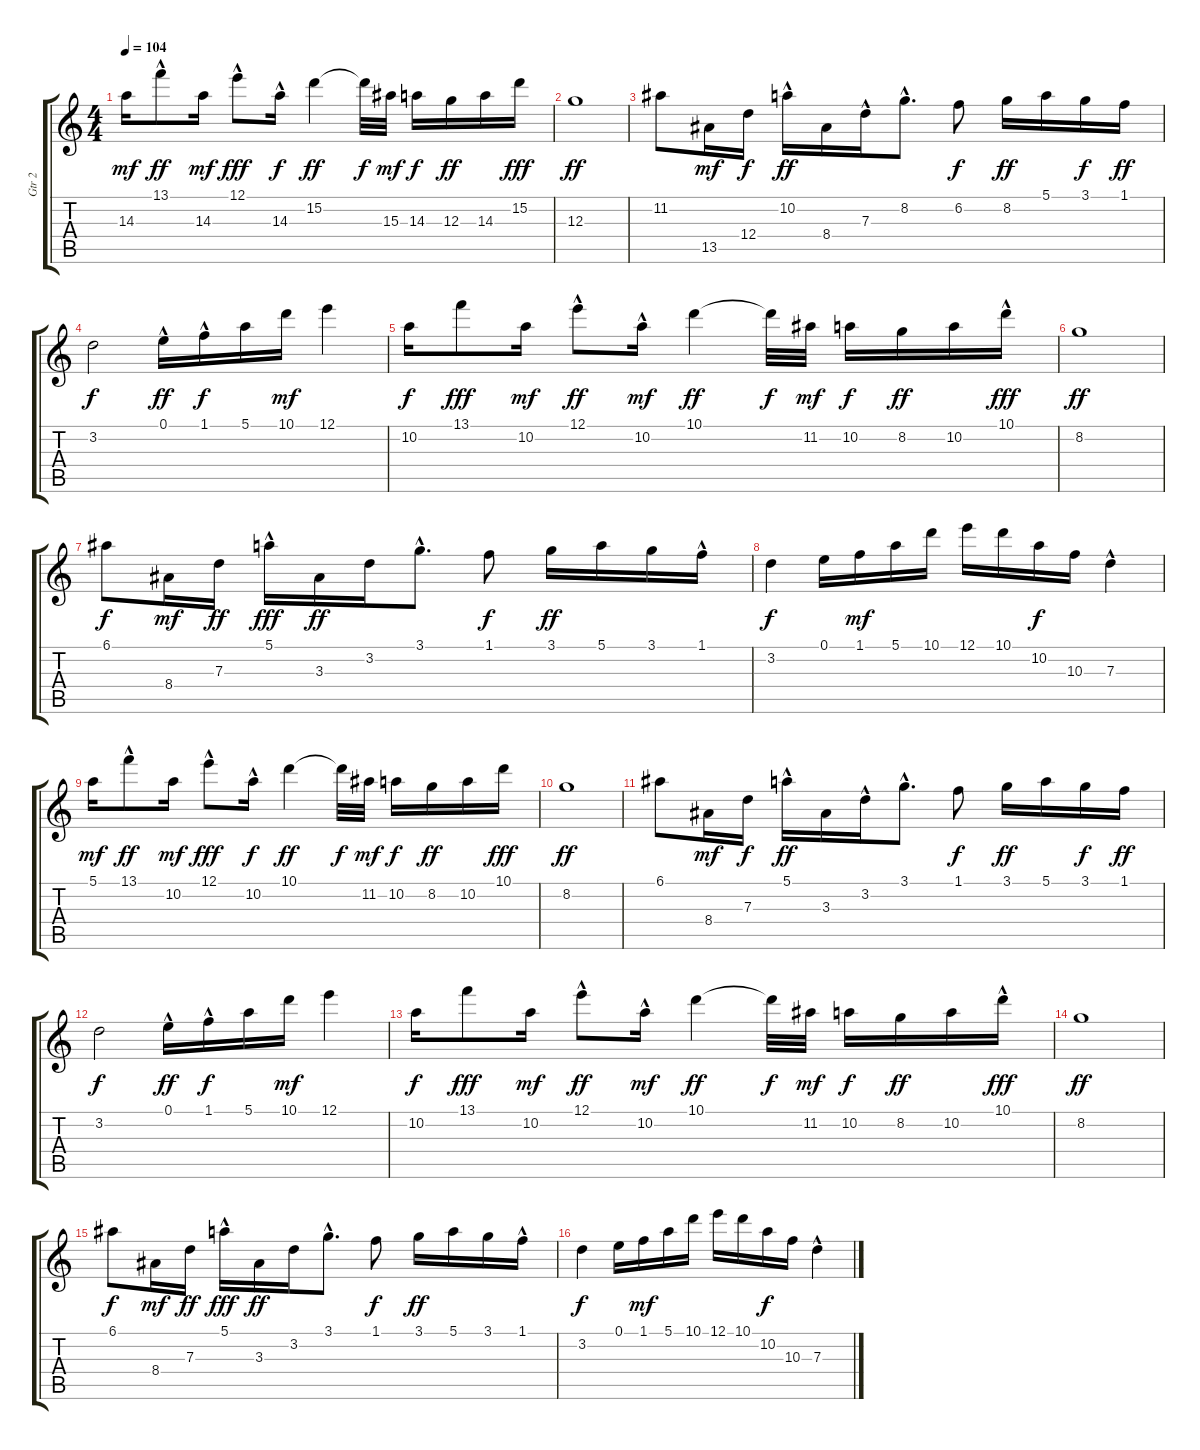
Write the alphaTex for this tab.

\track ("Gtr 2" "Gtr 2") {instrument acousticguitarsteel}
\staff {score tabs}
\tuning (E4 B3 G3 D3 A2 E2) {hide}
\ts (4 4)
\tempo 104
\clef g2
\ks c
14.3.16{dy mf instrument acousticguitarsteel} 13.1{hac}.8{dy ff} 14.3.16{dy mf} 12.1{hac}.8{dy fff} 14.3{hac}.16{dy f} 15.2.4{dy ff} 15.2{t}.32{dy f} 15.3.32{dy mf} 14.3.16{dy f} 12.3.16{dy ff} 14.3.16 15.2.16{dy fff} |
12.3.1{dy ff} |
11.2.8 13.5.16{dy mf} 12.4.16{dy f} 10.2{hac}.16{dy ff} 8.4.16 7.3{hac}.16 8.2{hac}.8{d} 6.2.8{dy f} 8.2.16{dy ff} 5.1.16 3.1.16{dy f} 1.1.16{dy ff} |
3.2.2{dy f} 0.1{hac}.16{dy ff} 1.1{hac}.16{dy f} 5.1.16 10.1.16{dy mf} 12.1.4 |
10.2.16{dy f} 13.1.8{dy fff} 10.2.16{dy mf} 12.1{hac}.8{dy ff} 10.2{hac}.16{dy mf} 10.1.4{dy ff} 10.1{t}.32{dy f} 11.2.32{dy mf} 10.2.16{dy f} 8.2.16{dy ff} 10.2.16 10.1{hac}.16{dy fff} |
8.2.1{dy ff} |
6.1.8{dy f} 8.4.16{dy mf} 7.3.16{dy ff} 5.1{hac}.16{dy fff} 3.3.16{dy ff} 3.2.16 3.1{hac}.8{d} 1.1.8{dy f} 3.1.16{dy ff} 5.1.16 3.1.16 1.1{hac}.16 |
3.2.4{dy f} 0.1.16 1.1.16{dy mf} 5.1.16 10.1.16 12.1.16 10.1.16 10.2.16{dy f} 10.3.16 7.3{hac}.4 |
5.1.16{dy mf} 13.1{hac}.8{dy ff} 10.2.16{dy mf} 12.1{hac}.8{dy fff} 10.2{hac}.16{dy f} 10.1.4{dy ff} 10.1{t}.32{dy f} 11.2.32{dy mf} 10.2.16{dy f} 8.2.16{dy ff} 10.2.16 10.1.16{dy fff} |
8.2.1{dy ff} |
6.1.8 8.4.16{dy mf} 7.3.16{dy f} 5.1{hac}.16{dy ff} 3.3.16 3.2{hac}.16 3.1{hac}.8{d} 1.1.8{dy f} 3.1.16{dy ff} 5.1.16 3.1.16{dy f} 1.1.16{dy ff} |
3.2.2{dy f} 0.1{hac}.16{dy ff} 1.1{hac}.16{dy f} 5.1.16 10.1.16{dy mf} 12.1.4 |
10.2.16{dy f} 13.1.8{dy fff} 10.2.16{dy mf} 12.1{hac}.8{dy ff} 10.2{hac}.16{dy mf} 10.1.4{dy ff} 10.1{t}.32{dy f} 11.2.32{dy mf} 10.2.16{dy f} 8.2.16{dy ff} 10.2.16 10.1{hac}.16{dy fff} |
8.2.1{dy ff} |
6.1.8{dy f} 8.4.16{dy mf} 7.3.16{dy ff} 5.1{hac}.16{dy fff} 3.3.16{dy ff} 3.2.16 3.1{hac}.8{d} 1.1.8{dy f} 3.1.16{dy ff} 5.1.16 3.1.16 1.1{hac}.16 |
3.2.4{dy f} 0.1.16 1.1.16{dy mf} 5.1.16 10.1.16 12.1.16 10.1.16 10.2.16{dy f} 10.3.16 7.3{hac}.4
